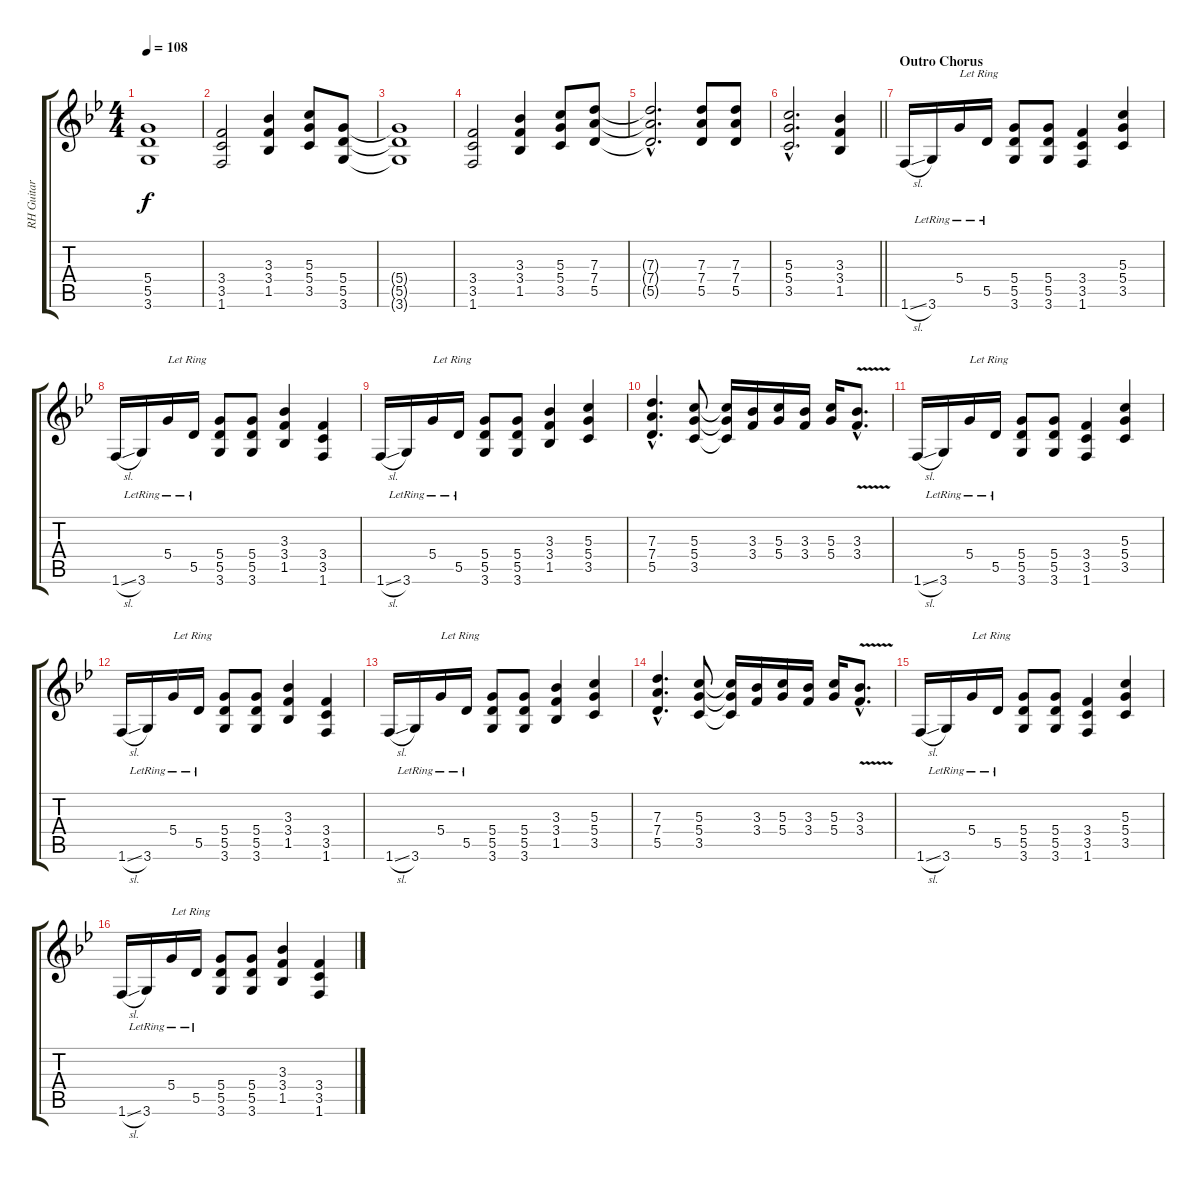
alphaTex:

\track ("RH Guitar" "RH Guitar") {instrument distortionguitar}
\staff {score tabs}
\tuning (E4 B3 G3 D3 A2 E2) {hide}
\ts (4 4)
\tempo 108
\clef g2
\ks gminor
(5.4{t} 5.5{t} 3.6{t}).1{dy f} |
(3.4 3.5 1.6).2 (3.3 3.4 1.5).4 (5.3 5.4 3.5).8 (5.4 5.5 3.6).8 |
(5.4{t} 5.5{t} 3.6{t}).1 |
(3.4 3.5 1.6).2 (3.3 3.4 1.5).4 (5.3 5.4 3.5).8 (7.3 7.4 5.5).8 |
(7.3{hac t} 7.4{hac t} 5.5{hac t}).2{d} (7.3 7.4 5.5).8 (7.3 7.4 5.5).8 |
\barLineRight lightlight
(5.3{hac} 5.4{hac} 3.5{hac}).2{d} (3.3 3.4 1.5).4 |
\section ("" "Outro Chorus")
1.6{sl}.16 3.6{lr}.16 5.4{lr}.16{txt "Let Ring"} 5.5{lr}.16 (5.4 5.5 3.6).8 (5.4 5.5 3.6).8 (3.4 3.5 1.6).4 (5.3 5.4 3.5).4 |
1.6{sl}.16 3.6{lr}.16 5.4{lr}.16{txt "Let Ring"} 5.5{lr}.16 (5.4 5.5 3.6).8 (5.4 5.5 3.6).8 (3.3 3.4 1.5).4 (3.4 3.5 1.6).4 |
1.6{sl}.16 3.6{lr}.16 5.4{lr}.16{txt "Let Ring"} 5.5{lr}.16 (5.4 5.5 3.6).8 (5.4 5.5 3.6).8 (3.3 3.4 1.5).4 (5.3 5.4 3.5).4 |
(7.3{hac} 7.4{hac} 5.5{hac}).4{d} (5.3 5.4 3.5).8 (5.3{t} 5.4{t} 3.5{t}).16 (3.3 3.4).16 (5.3 5.4).16 (3.3 3.4).16 (5.3 5.4).16 (3.3{v hac} 3.4{v hac}).8{d} |
1.6{sl}.16 3.6{lr}.16 5.4{lr}.16{txt "Let Ring"} 5.5{lr}.16 (5.4 5.5 3.6).8 (5.4 5.5 3.6).8 (3.4 3.5 1.6).4 (5.3 5.4 3.5).4 |
1.6{sl}.16 3.6{lr}.16 5.4{lr}.16{txt "Let Ring"} 5.5{lr}.16 (5.4 5.5 3.6).8 (5.4 5.5 3.6).8 (3.3 3.4 1.5).4 (3.4 3.5 1.6).4 |
1.6{sl}.16 3.6{lr}.16 5.4{lr}.16{txt "Let Ring"} 5.5{lr}.16 (5.4 5.5 3.6).8 (5.4 5.5 3.6).8 (3.3 3.4 1.5).4 (5.3 5.4 3.5).4 |
(7.3{hac} 7.4{hac} 5.5{hac}).4{d} (5.3 5.4 3.5).8 (5.3{t} 5.4{t} 3.5{t}).16 (3.3 3.4).16 (5.3 5.4).16 (3.3 3.4).16 (5.3 5.4).16 (3.3{v hac} 3.4{v hac}).8{d} |
1.6{sl}.16 3.6{lr}.16 5.4{lr}.16{txt "Let Ring"} 5.5{lr}.16 (5.4 5.5 3.6).8 (5.4 5.5 3.6).8 (3.4 3.5 1.6).4 (5.3 5.4 3.5).4 |
1.6{sl}.16 3.6{lr}.16 5.4{lr}.16{txt "Let Ring"} 5.5{lr}.16 (5.4 5.5 3.6).8 (5.4 5.5 3.6).8 (3.3 3.4 1.5).4 (3.4 3.5 1.6).4
